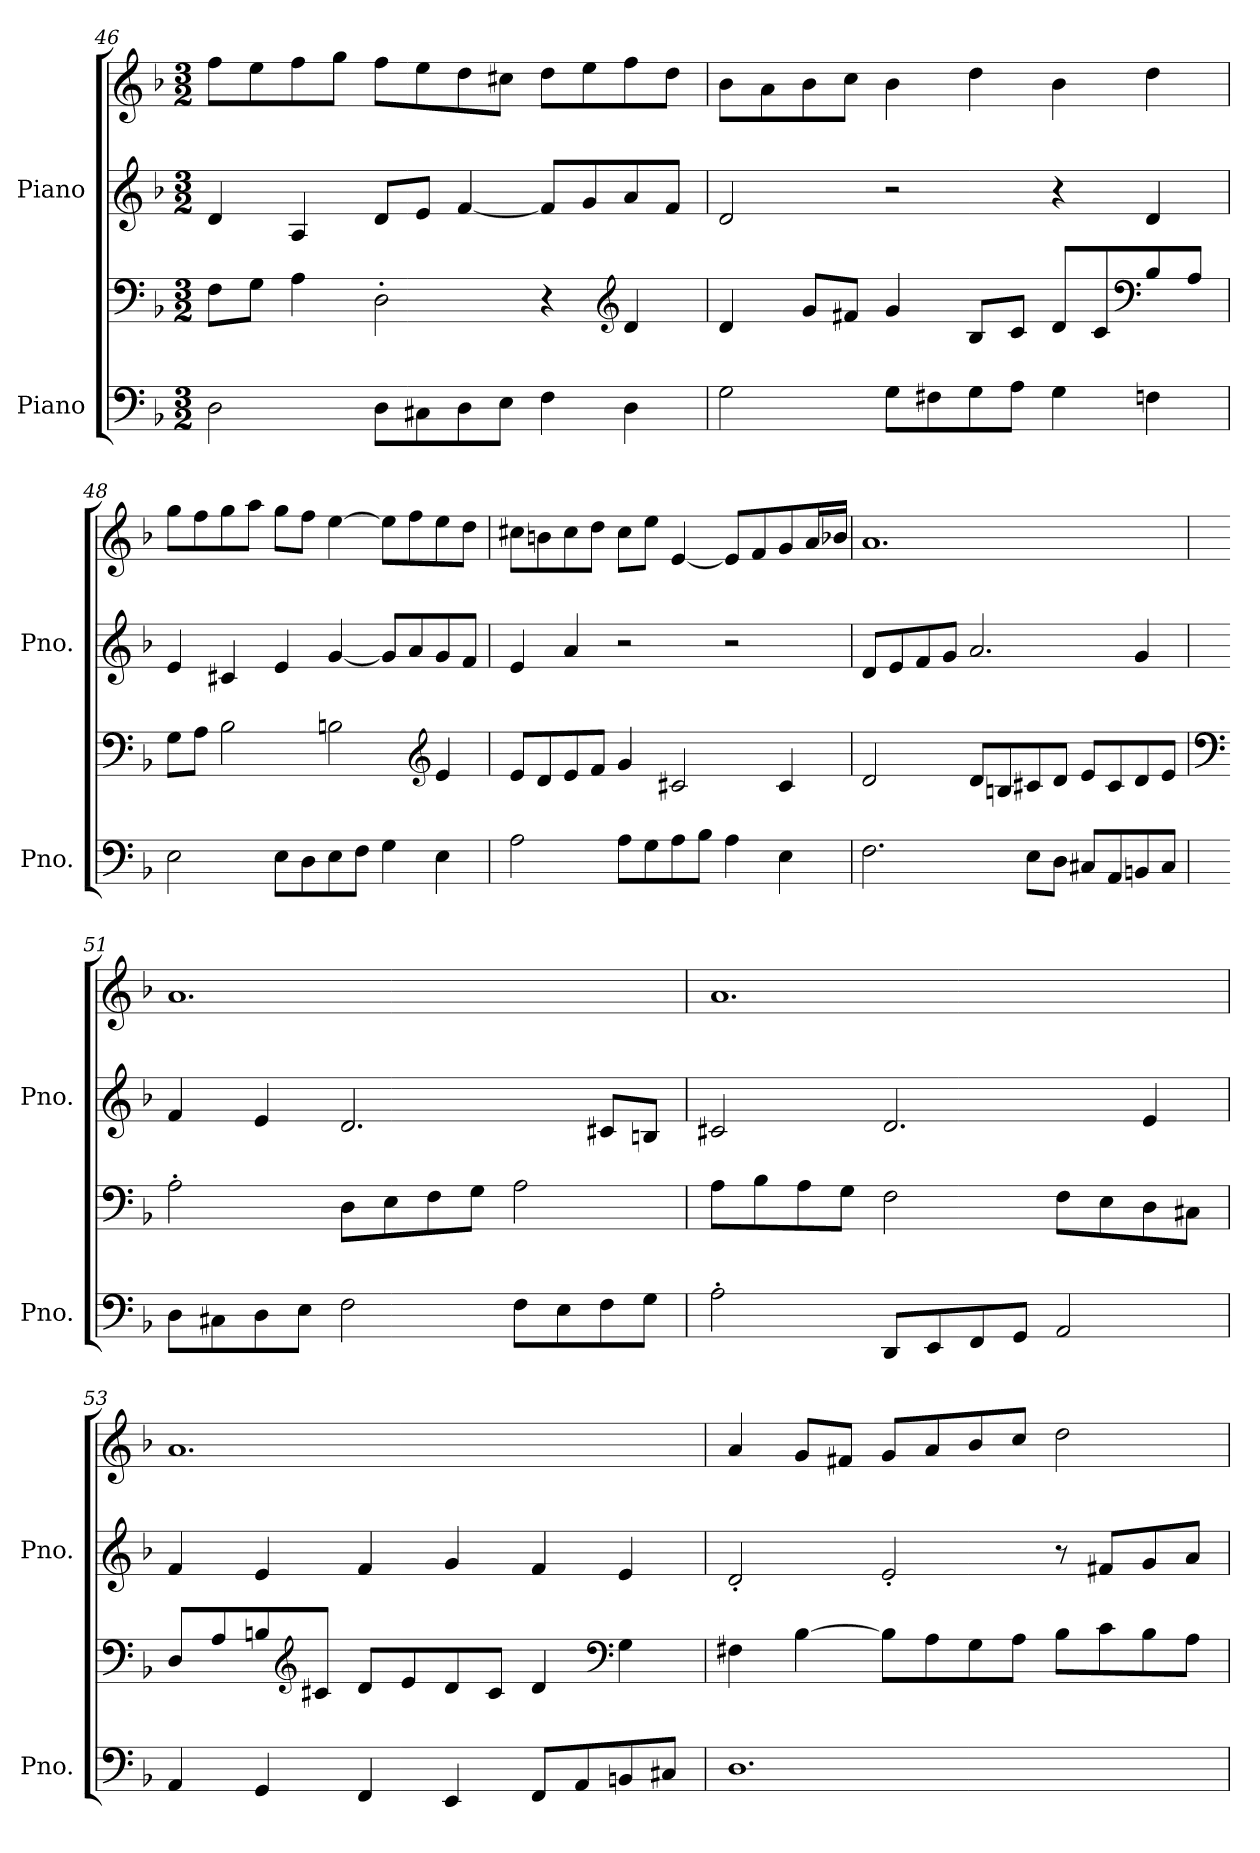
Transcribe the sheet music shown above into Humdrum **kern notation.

**kern	**kern	**kern	**kern
*part2	*part2	*part1	*part1
*staff4	*staff3	*staff2	*staff1
*I"Piano	*	*I"Piano	*
*I'Pno.	*	*I'Pno.	*
!!LO:LB:g=z
*clefF4	*clefF4	*clefG2	*clefG2
*k[b-]	*k[b-]	*k[b-]	*k[b-]
*M3/2	*M3/2	*M3/2	*M3/2
=46	=46	=46	=46
2D\	8F\L	4d/	8ff\L
.	8G\J	.	8ee\
.	4A\	4A/	8ff\
.	.	.	8gg\J
8D\L	2D'\	8d/L	8ff\L
8C#X\	.	8e/J	8ee\
8D\	.	[4f/	8dd\
8E\J	.	.	8cc#X\J
4F\	4r	8f/L]	8dd\L
.	.	8g/	8ee\
*	*clefG2	*	*
4D\	4d/	8a/	8ff\
.	.	8f/J	8dd\J
=47	=47	=47	=47
2G\	4d/	2d/	8b-\L
.	.	.	8a\
.	8g/L	.	8b-\
.	8f#X/J	.	8cc\J
8G\L	4g/	2r	4b-\
8F#X\	.	.	.
8G\	8B-/L	.	4dd\
8A\J	8c/J	.	.
4G\	8d/L	4r	4b-\
.	8c/	.	.
*	*clefF4	*	*
4Fn\	8B-/	4d/	4dd\
.	8A/J	.	.
=48	=48	=48	=48
2E\	8G\L	4e/	8gg\L
.	8A\J	.	8ff\
.	2B-\	4c#X/	8gg\
.	.	.	8aa\J
8E\L	.	4e/	8gg\L
8D\	.	.	8ff\J
8E\	2Bn\	[4g/	[4ee\
8F\J	.	.	.
4G\	.	8g/L]	8ee\L]
.	.	8a/	8ff\
*	*clefG2	*	*
4E\	4e/	8g/	8ee\
.	.	8f/J	8dd\J
!!LO:LB:g=z
=49	=49	=49	=49
2A\	8e/L	4e/	8cc#X\L
.	8d/	.	8bn\
.	8e/	4a/	8cc#\
.	8f/J	.	8dd\J
8A\L	4g/	2r	8cc#\L
8G\	.	.	8ee\J
8A\	2c#X/	.	[4e/
8B-\J	.	.	.
4A\	.	2r	8e/L]
.	.	.	8f/
4E\	4c#/	.	8g/
.	.	.	16a/L
.	.	.	16b-X/JJ
=50	=50	=50	=50
2.F\	2d/	8d/L	1.a
.	.	8e/	.
.	.	8f/	.
.	.	8g/J	.
.	8d/L	2.a/	.
.	8Bn/	.	.
8E\L	8c#X/	.	.
8D\J	8d/J	.	.
8C#X/L	8e/L	.	.
8AA/	8c#/	.	.
8BBn/	8d/	4g/	.
8C#/J	8e/J	.	.
!!LO:PB:g=z
=51	=51	=51	=51
*	*clefF4	*	*
8D\L	2A'\	4f/	1.a
8C#X\	.	.	.
8D\	.	4e/	.
8E\J	.	.	.
2F\	8D\L	2.d/	.
.	8E\	.	.
.	8F\	.	.
.	8G\J	.	.
8F\L	2A\	.	.
8E\	.	.	.
8F\	.	8c#X/L	.
8G\J	.	8Bn/J	.
=52	=52	=52	=52
2A'\	8A\L	2c#X/	1.a
.	8B-\	.	.
.	8A\	.	.
.	8G\J	.	.
8DD/L	2F\	2.d/	.
8EE/	.	.	.
8FF/	.	.	.
8GG/J	.	.	.
2AA/	8F\L	.	.
.	8E\	.	.
.	8D\	4e/	.
.	8C#X\J	.	.
!!LO:LB:g=z
=53	=53	=53	=53
4AA/	8D/L	4f/	1.a
.	8A/	.	.
4GG/	8Bn/	4e/	.
*	*clefG2	*	*
.	8c#X/J	.	.
4FF/	8d/L	4f/	.
.	8e/	.	.
4EE/	8d/	4g/	.
.	8c#/J	.	.
8FF/L	4d/	4f/	.
8AA/	.	.	.
*	*clefF4	*	*
8BBn/	4G\	4e/	.
8C#X/J	.	.	.
=54	=54	=54	=54
1.D	4F#X\	2d'/	4a/
.	[4B-\	.	8g/L
.	.	.	8f#X/J
.	8B-\L]	2e'/	8g/L
.	8A\	.	8a/
.	8G\	.	8b-/
.	8A\J	.	8cc/J
.	8B-\L	8r	2dd\
.	8c\	8f#X/L	.
.	8B-\	8g/	.
.	8A\J	8a/J	.
=	=	=	=
*-	*-	*-	*-
